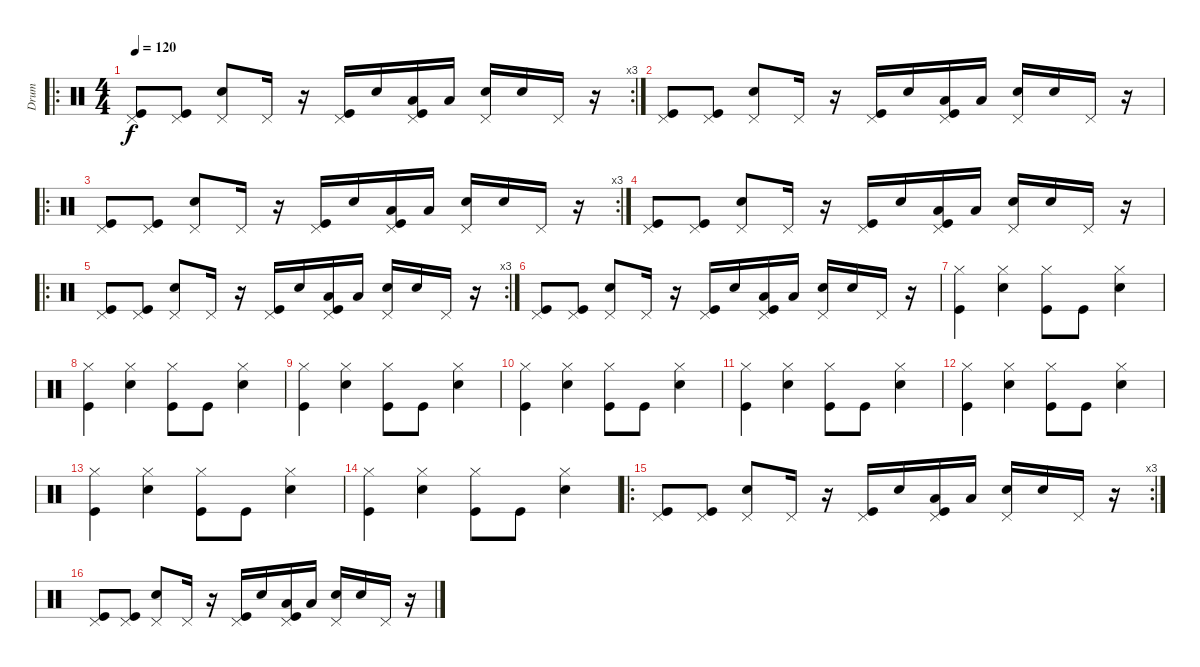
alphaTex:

\track ("Drum" "Drum") {instrument percussion}
\staff {score}
\articulation defaults
\ro
\rc 3
\ts (4 4)
\tempo 120
\clef neutral
\ks c
("Pedal Hi-Hat (hit)" "Kick (hit)").8{dy f volume 16} ("Pedal Hi-Hat (hit)" "Kick (hit)").8 ("Pedal Hi-Hat (hit)" "Snare (hit) 2").8 "Pedal Hi-Hat (hit)".16 r.16 ("Pedal Hi-Hat (hit)" "Kick (hit)").16 "Snare (hit) 2".16 ("Pedal Hi-Hat (hit)" "Low Tom (hit)" "Kick (hit)").16 "Low Tom (hit)".16 ("Pedal Hi-Hat (hit)" "Snare (hit) 2").16 "Snare (hit) 2".16 "Pedal Hi-Hat (hit)".16 r.16 |
("Pedal Hi-Hat (hit)" "Kick (hit)").8 ("Pedal Hi-Hat (hit)" "Kick (hit)").8 ("Pedal Hi-Hat (hit)" "Snare (hit) 2").8 "Pedal Hi-Hat (hit)".16 r.16 ("Pedal Hi-Hat (hit)" "Kick (hit)").16 "Snare (hit) 2".16 ("Pedal Hi-Hat (hit)" "Low Tom (hit)" "Kick (hit)").16 "Low Tom (hit)".16 ("Pedal Hi-Hat (hit)" "Snare (hit) 2").16 "Snare (hit) 2".16 "Pedal Hi-Hat (hit)".16 r.16 |
\ro
\rc 3
("Pedal Hi-Hat (hit)" "Kick (hit)").8{volume 16} ("Pedal Hi-Hat (hit)" "Kick (hit)").8 ("Pedal Hi-Hat (hit)" "Snare (hit) 2").8 "Pedal Hi-Hat (hit)".16 r.16 ("Pedal Hi-Hat (hit)" "Kick (hit)").16 "Snare (hit) 2".16 ("Pedal Hi-Hat (hit)" "Low Tom (hit)" "Kick (hit)").16 "Low Tom (hit)".16 ("Pedal Hi-Hat (hit)" "Snare (hit) 2").16 "Snare (hit) 2".16 "Pedal Hi-Hat (hit)".16 r.16 |
("Pedal Hi-Hat (hit)" "Kick (hit)").8 ("Pedal Hi-Hat (hit)" "Kick (hit)").8 ("Pedal Hi-Hat (hit)" "Snare (hit) 2").8 "Pedal Hi-Hat (hit)".16 r.16 ("Pedal Hi-Hat (hit)" "Kick (hit)").16 "Snare (hit) 2".16 ("Pedal Hi-Hat (hit)" "Low Tom (hit)" "Kick (hit)").16 "Low Tom (hit)".16 ("Pedal Hi-Hat (hit)" "Snare (hit) 2").16 "Snare (hit) 2".16 "Pedal Hi-Hat (hit)".16 r.16 |
\ro
\rc 3
("Pedal Hi-Hat (hit)" "Kick (hit)").8{volume 16} ("Pedal Hi-Hat (hit)" "Kick (hit)").8 ("Pedal Hi-Hat (hit)" "Snare (hit) 2").8 "Pedal Hi-Hat (hit)".16 r.16 ("Pedal Hi-Hat (hit)" "Kick (hit)").16 "Snare (hit) 2".16 ("Pedal Hi-Hat (hit)" "Low Tom (hit)" "Kick (hit)").16 "Low Tom (hit)".16 ("Pedal Hi-Hat (hit)" "Snare (hit) 2").16 "Snare (hit) 2".16 "Pedal Hi-Hat (hit)".16 r.16 |
("Pedal Hi-Hat (hit)" "Kick (hit)").8 ("Pedal Hi-Hat (hit)" "Kick (hit)").8 ("Pedal Hi-Hat (hit)" "Snare (hit) 2").8 "Pedal Hi-Hat (hit)".16 r.16 ("Pedal Hi-Hat (hit)" "Kick (hit)").16 "Snare (hit) 2".16 ("Pedal Hi-Hat (hit)" "Low Tom (hit)" "Kick (hit)").16 "Low Tom (hit)".16 ("Pedal Hi-Hat (hit)" "Snare (hit) 2").16 "Snare (hit) 2".16 "Pedal Hi-Hat (hit)".16 r.16 |
("Hi-Hat (closed)" "Kick (hit)").4{volume 13} ("Hi-Hat (closed)" "Snare (hit) 2").4 ("Hi-Hat (closed)" "Kick (hit)").8 "Kick (hit)".8 ("Hi-Hat (closed)" "Snare (hit) 2").4 |
("Hi-Hat (closed)" "Kick (hit)").4{volume 13} ("Hi-Hat (closed)" "Snare (hit) 2").4 ("Hi-Hat (closed)" "Kick (hit)").8 "Kick (hit)".8 ("Hi-Hat (closed)" "Snare (hit) 2").4 |
("Hi-Hat (closed)" "Kick (hit)").4{volume 13} ("Hi-Hat (closed)" "Snare (hit) 2").4 ("Hi-Hat (closed)" "Kick (hit)").8 "Kick (hit)".8 ("Hi-Hat (closed)" "Snare (hit) 2").4 |
("Hi-Hat (closed)" "Kick (hit)").4{volume 13} ("Hi-Hat (closed)" "Snare (hit) 2").4 ("Hi-Hat (closed)" "Kick (hit)").8 "Kick (hit)".8 ("Hi-Hat (closed)" "Snare (hit) 2").4 |
("Hi-Hat (closed)" "Kick (hit)").4{volume 13} ("Hi-Hat (closed)" "Snare (hit) 2").4 ("Hi-Hat (closed)" "Kick (hit)").8 "Kick (hit)".8 ("Hi-Hat (closed)" "Snare (hit) 2").4 |
("Hi-Hat (closed)" "Kick (hit)").4{volume 13} ("Hi-Hat (closed)" "Snare (hit) 2").4 ("Hi-Hat (closed)" "Kick (hit)").8 "Kick (hit)".8 ("Hi-Hat (closed)" "Snare (hit) 2").4 |
("Hi-Hat (closed)" "Kick (hit)").4{volume 13} ("Hi-Hat (closed)" "Snare (hit) 2").4 ("Hi-Hat (closed)" "Kick (hit)").8 "Kick (hit)".8 ("Hi-Hat (closed)" "Snare (hit) 2").4 |
("Hi-Hat (closed)" "Kick (hit)").4{volume 13} ("Hi-Hat (closed)" "Snare (hit) 2").4 ("Hi-Hat (closed)" "Kick (hit)").8 "Kick (hit)".8 ("Hi-Hat (closed)" "Snare (hit) 2").4 |
\ro
\rc 3
("Pedal Hi-Hat (hit)" "Kick (hit)").8{volume 16} ("Pedal Hi-Hat (hit)" "Kick (hit)").8 ("Pedal Hi-Hat (hit)" "Snare (hit) 2").8 "Pedal Hi-Hat (hit)".16 r.16 ("Pedal Hi-Hat (hit)" "Kick (hit)").16 "Snare (hit) 2".16 ("Pedal Hi-Hat (hit)" "Low Tom (hit)" "Kick (hit)").16 "Low Tom (hit)".16 ("Pedal Hi-Hat (hit)" "Snare (hit) 2").16 "Snare (hit) 2".16 "Pedal Hi-Hat (hit)".16 r.16 |
("Pedal Hi-Hat (hit)" "Kick (hit)").8{volume 16} ("Pedal Hi-Hat (hit)" "Kick (hit)").8 ("Pedal Hi-Hat (hit)" "Snare (hit) 2").8 "Pedal Hi-Hat (hit)".16 r.16 ("Pedal Hi-Hat (hit)" "Kick (hit)").16 "Snare (hit) 2".16 ("Pedal Hi-Hat (hit)" "Low Tom (hit)" "Kick (hit)").16 "Low Tom (hit)".16 ("Pedal Hi-Hat (hit)" "Snare (hit) 2").16 "Snare (hit) 2".16 "Pedal Hi-Hat (hit)".16 r.16
